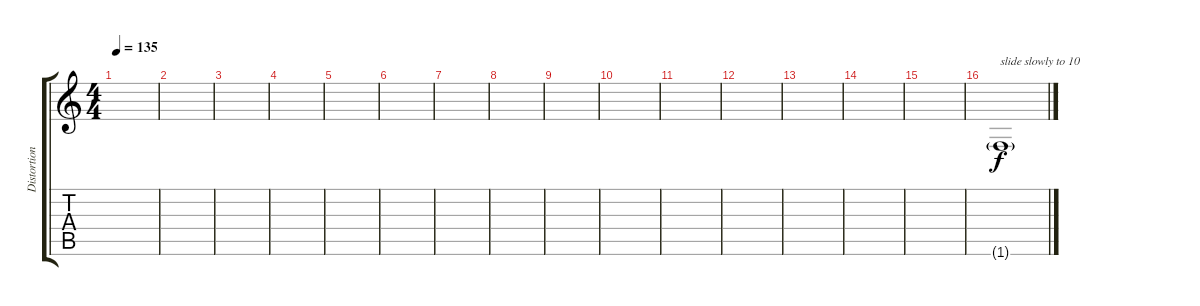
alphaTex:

\track ("Distortion Lead/Rhytm" "Distortion") {instrument distortionguitar}
\staff {score tabs}
\tuning (E4 B3 G3 D3 A2 E2) {hide}
\ts (4 4)
\tempo 135
\clef g2
\ks c
|
|
|
|
|
|
|
|
|
|
|
|
|
|
|
1.6{ss g}.1{txt "slide slowly to 10"}
